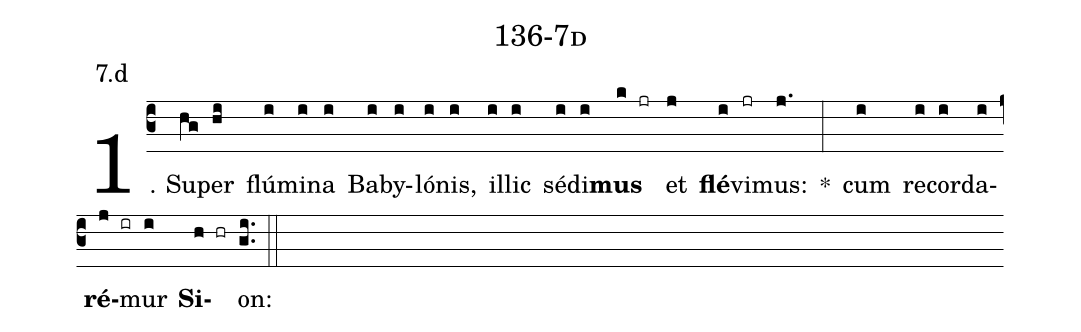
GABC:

name: 136-7d;
annotation: 7.d;
%%
(c3)1. Su(hg)per(hi) flú(i)mi(i)na(i) Ba(i)by(i)ló(i)nis,(i) il(i)lic(i) sé(i)di(i)<b>mus</b>(k jr) et(j) <b>flé</b>(i)vi(jr)mus:(j.) *(:) cum(i) re(i)cor(i)da(i)<b>ré</b>(j ir)mur(i) <b>Si</b>(h hr)on:(gi..) (::)
